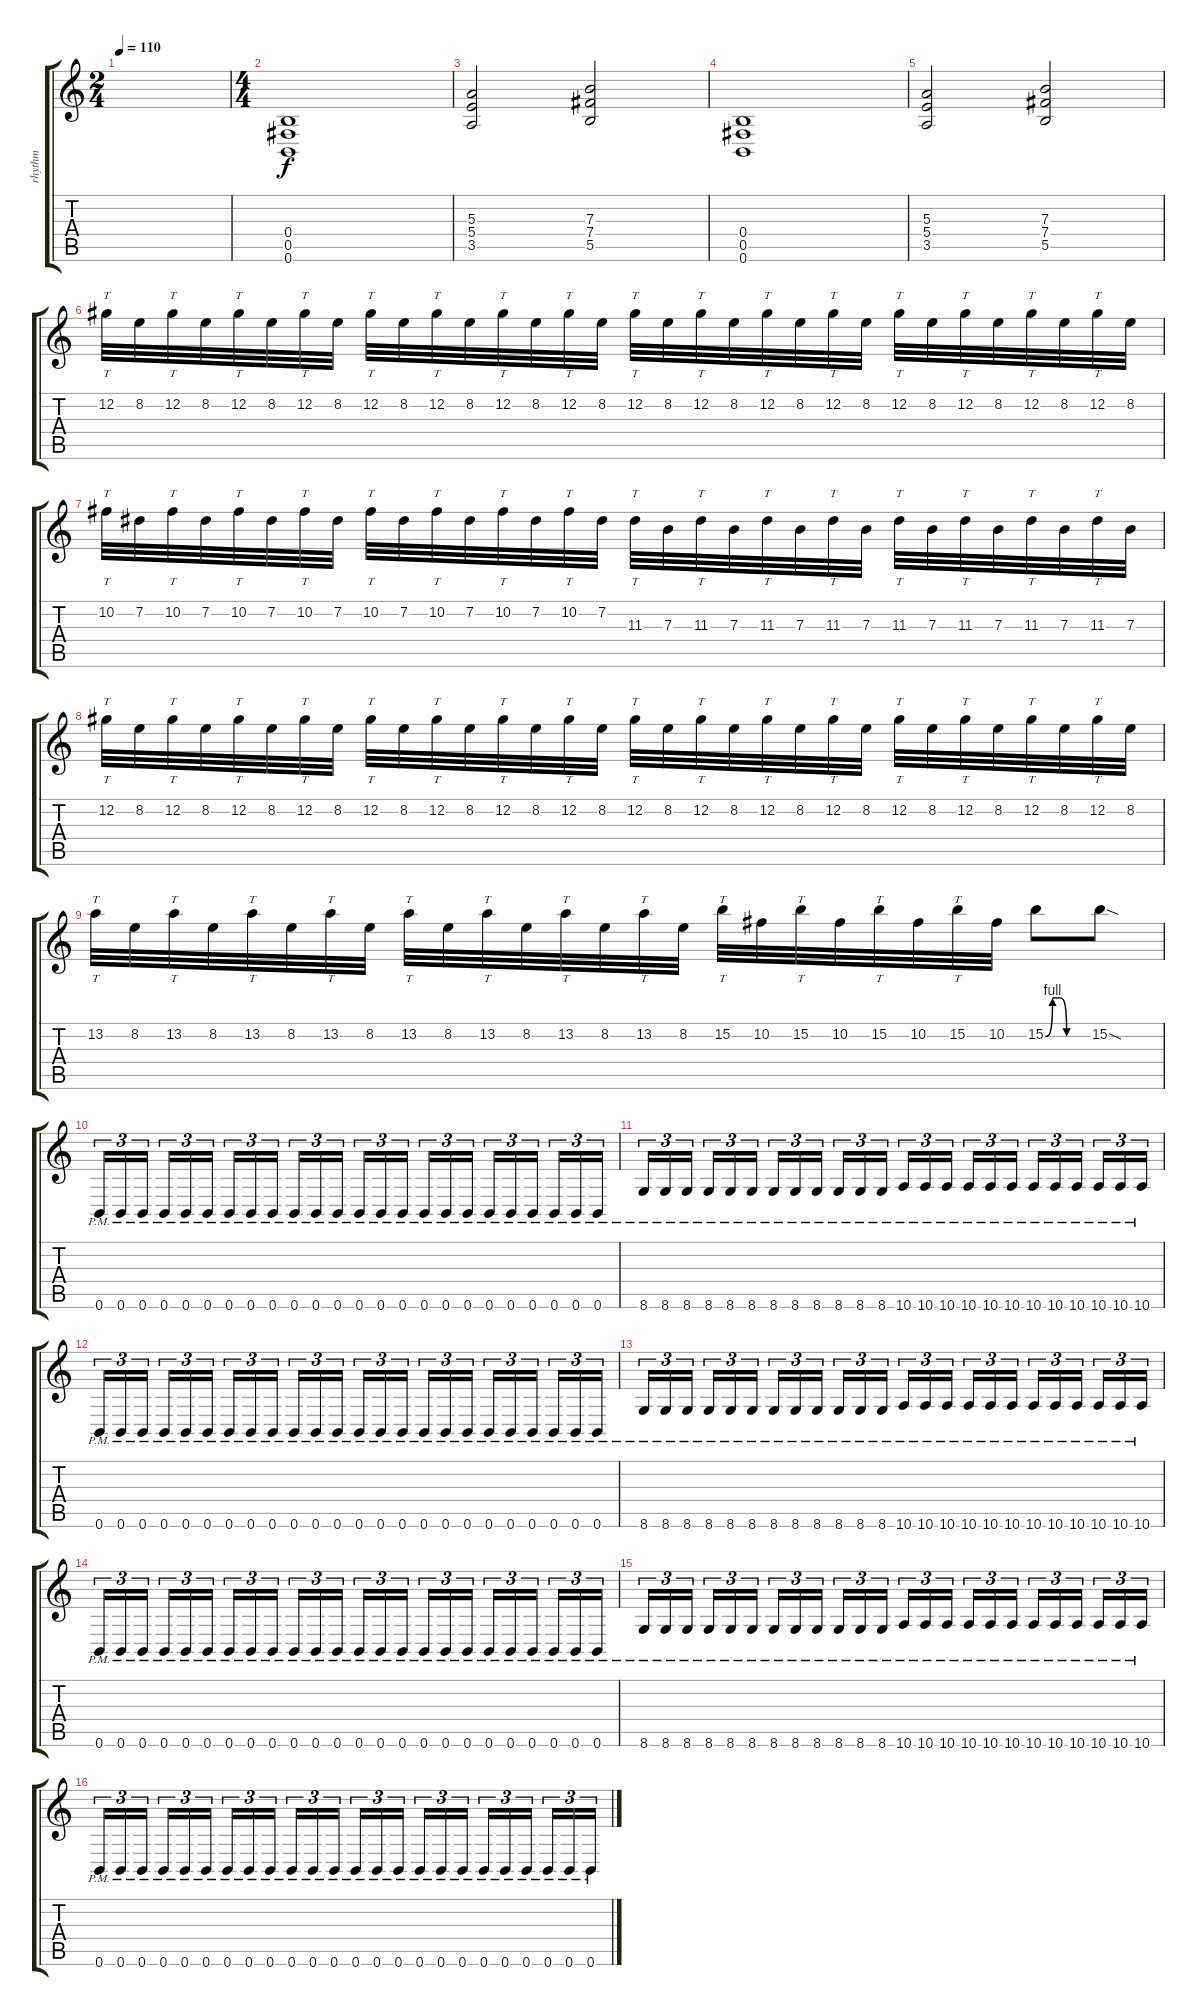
\track ("rhythm" "rhythm") {instrument distortionguitar}
\staff {score tabs}
\tuning (Db4 Ab3 E3 B2 Gb2 B1) {hide}
\ts (2 4)
\tempo 110
\clef g2
\ks c
|
\ts (4 4)
(0.4 0.5 0.6).1 |
(5.3 5.4 3.5).2 (7.3 7.4 5.5).2 |
(0.4 0.5 0.6).1 |
(5.3 5.4 3.5).2 (7.3 7.4 5.5).2 |
12.2.32{tt} 8.2.32 12.2.32{tt} 8.2.32 12.2.32{tt} 8.2.32 12.2.32{tt} 8.2.32 12.2.32{tt} 8.2.32 12.2.32{tt} 8.2.32 12.2.32{tt} 8.2.32 12.2.32{tt} 8.2.32 12.2.32{tt} 8.2.32 12.2.32{tt} 8.2.32 12.2.32{tt} 8.2.32 12.2.32{tt} 8.2.32 12.2.32{tt} 8.2.32 12.2.32{tt} 8.2.32 12.2.32{tt} 8.2.32 12.2.32{tt} 8.2.32 |
10.2.32{tt} 7.2.32 10.2.32{tt} 7.2.32 10.2.32{tt} 7.2.32 10.2.32{tt} 7.2.32 10.2.32{tt} 7.2.32 10.2.32{tt} 7.2.32 10.2.32{tt} 7.2.32 10.2.32{tt} 7.2.32 11.3.32{tt} 7.3.32 11.3.32{tt} 7.3.32 11.3.32{tt} 7.3.32 11.3.32{tt} 7.3.32 11.3.32{tt} 7.3.32 11.3.32{tt} 7.3.32 11.3.32{tt} 7.3.32 11.3.32{tt} 7.3.32 |
12.2.32{tt} 8.2.32 12.2.32{tt} 8.2.32 12.2.32{tt} 8.2.32 12.2.32{tt} 8.2.32 12.2.32{tt} 8.2.32 12.2.32{tt} 8.2.32 12.2.32{tt} 8.2.32 12.2.32{tt} 8.2.32 12.2.32{tt} 8.2.32 12.2.32{tt} 8.2.32 12.2.32{tt} 8.2.32 12.2.32{tt} 8.2.32 12.2.32{tt} 8.2.32 12.2.32{tt} 8.2.32 12.2.32{tt} 8.2.32 12.2.32{tt} 8.2.32 |
13.2.32{tt} 8.2.32 13.2.32{tt} 8.2.32 13.2.32{tt} 8.2.32 13.2.32{tt} 8.2.32 13.2.32{tt} 8.2.32 13.2.32{tt} 8.2.32 13.2.32{tt} 8.2.32 13.2.32{tt} 8.2.32 15.2.32{tt} 10.2.32 15.2.32{tt} 10.2.32 15.2.32{tt} 10.2.32 15.2.32{tt} 10.2.32 15.2{be (custom 0 0 10 4 20 4 30 0 60 0)}.8 15.2{sod}.8 |
0.6{pm}.16{tu (3 2)} 0.6{pm}.16{tu (3 2)} 0.6{pm}.16{tu (3 2) beam splitsecondary} 0.6{pm}.16{tu (3 2)} 0.6{pm}.16{tu (3 2)} 0.6{pm}.16{tu (3 2)} 0.6{pm}.16{tu (3 2)} 0.6{pm}.16{tu (3 2)} 0.6{pm}.16{tu (3 2) beam splitsecondary} 0.6{pm}.16{tu (3 2)} 0.6{pm}.16{tu (3 2)} 0.6{pm}.16{tu (3 2)} 0.6{pm}.16{tu (3 2)} 0.6{pm}.16{tu (3 2)} 0.6{pm}.16{tu (3 2) beam splitsecondary} 0.6{pm}.16{tu (3 2)} 0.6{pm}.16{tu (3 2)} 0.6{pm}.16{tu (3 2)} 0.6{pm}.16{tu (3 2)} 0.6{pm}.16{tu (3 2)} 0.6{pm}.16{tu (3 2) beam splitsecondary} 0.6{pm}.16{tu (3 2)} 0.6{pm}.16{tu (3 2)} 0.6{pm}.16{tu (3 2)} |
8.6{pm}.16{tu (3 2)} 8.6{pm}.16{tu (3 2)} 8.6{pm}.16{tu (3 2) beam splitsecondary} 8.6{pm}.16{tu (3 2)} 8.6{pm}.16{tu (3 2)} 8.6{pm}.16{tu (3 2)} 8.6{pm}.16{tu (3 2)} 8.6{pm}.16{tu (3 2)} 8.6{pm}.16{tu (3 2) beam splitsecondary} 8.6{pm}.16{tu (3 2)} 8.6{pm}.16{tu (3 2)} 8.6{pm}.16{tu (3 2)} 10.6{pm}.16{tu (3 2)} 10.6{pm}.16{tu (3 2)} 10.6{pm}.16{tu (3 2) beam splitsecondary} 10.6{pm}.16{tu (3 2)} 10.6{pm}.16{tu (3 2)} 10.6{pm}.16{tu (3 2)} 10.6{pm}.16{tu (3 2)} 10.6{pm}.16{tu (3 2)} 10.6{pm}.16{tu (3 2) beam splitsecondary} 10.6{pm}.16{tu (3 2)} 10.6{pm}.16{tu (3 2)} 10.6{pm}.16{tu (3 2)} |
0.6{pm}.16{tu (3 2)} 0.6{pm}.16{tu (3 2)} 0.6{pm}.16{tu (3 2) beam splitsecondary} 0.6{pm}.16{tu (3 2)} 0.6{pm}.16{tu (3 2)} 0.6{pm}.16{tu (3 2)} 0.6{pm}.16{tu (3 2)} 0.6{pm}.16{tu (3 2)} 0.6{pm}.16{tu (3 2) beam splitsecondary} 0.6{pm}.16{tu (3 2)} 0.6{pm}.16{tu (3 2)} 0.6{pm}.16{tu (3 2)} 0.6{pm}.16{tu (3 2)} 0.6{pm}.16{tu (3 2)} 0.6{pm}.16{tu (3 2) beam splitsecondary} 0.6{pm}.16{tu (3 2)} 0.6{pm}.16{tu (3 2)} 0.6{pm}.16{tu (3 2)} 0.6{pm}.16{tu (3 2)} 0.6{pm}.16{tu (3 2)} 0.6{pm}.16{tu (3 2) beam splitsecondary} 0.6{pm}.16{tu (3 2)} 0.6{pm}.16{tu (3 2)} 0.6{pm}.16{tu (3 2)} |
8.6{pm}.16{tu (3 2)} 8.6{pm}.16{tu (3 2)} 8.6{pm}.16{tu (3 2) beam splitsecondary} 8.6{pm}.16{tu (3 2)} 8.6{pm}.16{tu (3 2)} 8.6{pm}.16{tu (3 2)} 8.6{pm}.16{tu (3 2)} 8.6{pm}.16{tu (3 2)} 8.6{pm}.16{tu (3 2) beam splitsecondary} 8.6{pm}.16{tu (3 2)} 8.6{pm}.16{tu (3 2)} 8.6{pm}.16{tu (3 2)} 10.6{pm}.16{tu (3 2)} 10.6{pm}.16{tu (3 2)} 10.6{pm}.16{tu (3 2) beam splitsecondary} 10.6{pm}.16{tu (3 2)} 10.6{pm}.16{tu (3 2)} 10.6{pm}.16{tu (3 2)} 10.6{pm}.16{tu (3 2)} 10.6{pm}.16{tu (3 2)} 10.6{pm}.16{tu (3 2) beam splitsecondary} 10.6{pm}.16{tu (3 2)} 10.6{pm}.16{tu (3 2)} 10.6{pm}.16{tu (3 2)} |
0.6{pm}.16{tu (3 2)} 0.6{pm}.16{tu (3 2)} 0.6{pm}.16{tu (3 2) beam splitsecondary} 0.6{pm}.16{tu (3 2)} 0.6{pm}.16{tu (3 2)} 0.6{pm}.16{tu (3 2)} 0.6{pm}.16{tu (3 2)} 0.6{pm}.16{tu (3 2)} 0.6{pm}.16{tu (3 2) beam splitsecondary} 0.6{pm}.16{tu (3 2)} 0.6{pm}.16{tu (3 2)} 0.6{pm}.16{tu (3 2)} 0.6{pm}.16{tu (3 2)} 0.6{pm}.16{tu (3 2)} 0.6{pm}.16{tu (3 2) beam splitsecondary} 0.6{pm}.16{tu (3 2)} 0.6{pm}.16{tu (3 2)} 0.6{pm}.16{tu (3 2)} 0.6{pm}.16{tu (3 2)} 0.6{pm}.16{tu (3 2)} 0.6{pm}.16{tu (3 2) beam splitsecondary} 0.6{pm}.16{tu (3 2)} 0.6{pm}.16{tu (3 2)} 0.6{pm}.16{tu (3 2)} |
8.6{pm}.16{tu (3 2)} 8.6{pm}.16{tu (3 2)} 8.6{pm}.16{tu (3 2) beam splitsecondary} 8.6{pm}.16{tu (3 2)} 8.6{pm}.16{tu (3 2)} 8.6{pm}.16{tu (3 2)} 8.6{pm}.16{tu (3 2)} 8.6{pm}.16{tu (3 2)} 8.6{pm}.16{tu (3 2) beam splitsecondary} 8.6{pm}.16{tu (3 2)} 8.6{pm}.16{tu (3 2)} 8.6{pm}.16{tu (3 2)} 10.6{pm}.16{tu (3 2)} 10.6{pm}.16{tu (3 2)} 10.6{pm}.16{tu (3 2) beam splitsecondary} 10.6{pm}.16{tu (3 2)} 10.6{pm}.16{tu (3 2)} 10.6{pm}.16{tu (3 2)} 10.6{pm}.16{tu (3 2)} 10.6{pm}.16{tu (3 2)} 10.6{pm}.16{tu (3 2) beam splitsecondary} 10.6{pm}.16{tu (3 2)} 10.6{pm}.16{tu (3 2)} 10.6{pm}.16{tu (3 2)} |
0.6{pm}.16{tu (3 2)} 0.6{pm}.16{tu (3 2)} 0.6{pm}.16{tu (3 2) beam splitsecondary} 0.6{pm}.16{tu (3 2)} 0.6{pm}.16{tu (3 2)} 0.6{pm}.16{tu (3 2)} 0.6{pm}.16{tu (3 2)} 0.6{pm}.16{tu (3 2)} 0.6{pm}.16{tu (3 2) beam splitsecondary} 0.6{pm}.16{tu (3 2)} 0.6{pm}.16{tu (3 2)} 0.6{pm}.16{tu (3 2)} 0.6{pm}.16{tu (3 2)} 0.6{pm}.16{tu (3 2)} 0.6{pm}.16{tu (3 2) beam splitsecondary} 0.6{pm}.16{tu (3 2)} 0.6{pm}.16{tu (3 2)} 0.6{pm}.16{tu (3 2)} 0.6{pm}.16{tu (3 2)} 0.6{pm}.16{tu (3 2)} 0.6{pm}.16{tu (3 2) beam splitsecondary} 0.6{pm}.16{tu (3 2)} 0.6{pm}.16{tu (3 2)} 0.6{pm}.16{tu (3 2)}
